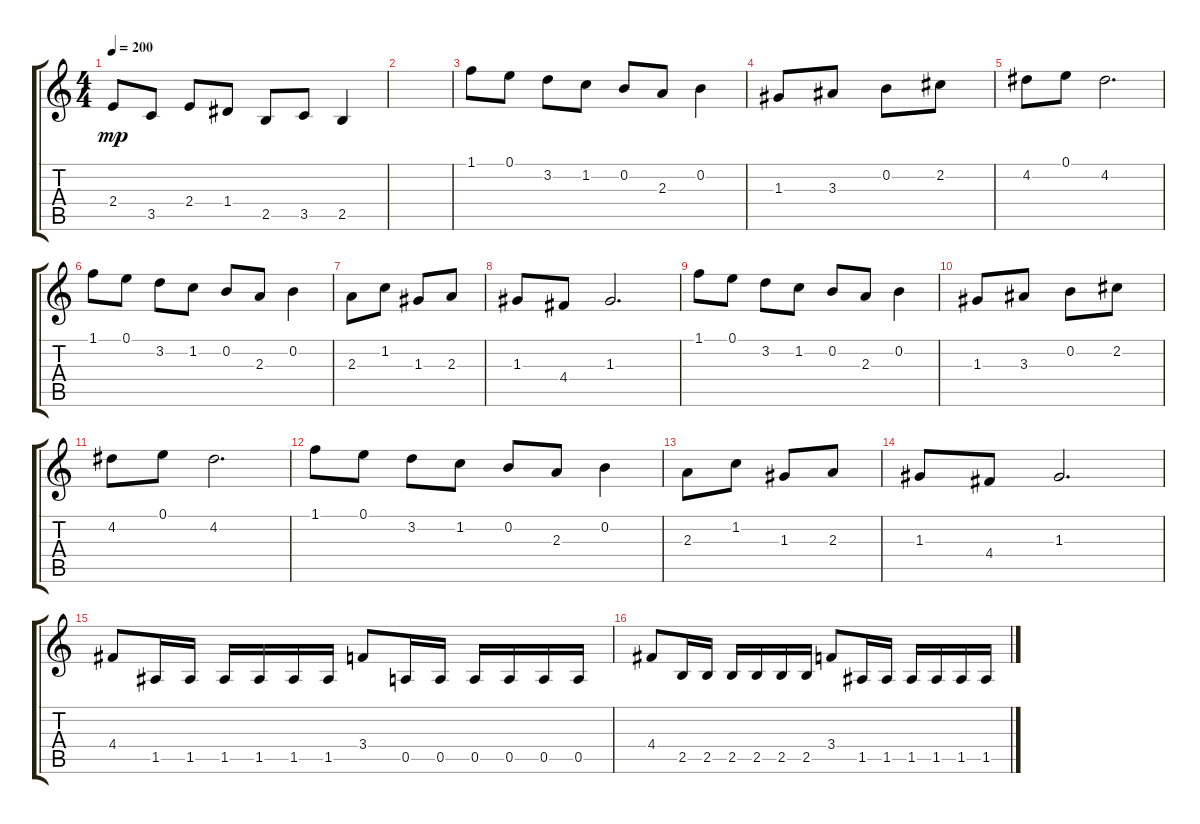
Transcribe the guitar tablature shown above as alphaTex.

\track "" {instrument overdrivenguitar}
\staff {score tabs}
\tuning (E4 B3 G3 D3 A2 E2) {hide}
\ts (4 4)
\tempo 200
\clef g2
\ks c
2.4.8{dy mp} 3.5.8 2.4.8 1.4.8 2.5.8 3.5.8 2.5.4 |
|
1.1.8 0.1.8 3.2.8 1.2.8 0.2.8 2.3.8 0.2.4 |
1.3.8 3.3.8 0.2.8 2.2.8 |
4.2.8 0.1.8 4.2.2{d} |
1.1.8 0.1.8 3.2.8 1.2.8 0.2.8 2.3.8 0.2.4 |
2.3.8 1.2.8 1.3.8 2.3.8 |
1.3.8 4.4.8 1.3.2{d} |
1.1.8 0.1.8 3.2.8 1.2.8 0.2.8 2.3.8 0.2.4 |
1.3.8 3.3.8 0.2.8 2.2.8 |
4.2.8 0.1.8 4.2.2{d} |
1.1.8 0.1.8 3.2.8 1.2.8 0.2.8 2.3.8 0.2.4 |
2.3.8 1.2.8 1.3.8 2.3.8 |
1.3.8 4.4.8 1.3.2{d} |
4.4.8 1.5.16 1.5.16 1.5.16 1.5.16 1.5.16 1.5.16 3.4.8 0.5.16 0.5.16 0.5.16 0.5.16 0.5.16 0.5.16 |
4.4.8 2.5.16 2.5.16 2.5.16 2.5.16 2.5.16 2.5.16 3.4.8 1.5.16 1.5.16 1.5.16 1.5.16 1.5.16 1.5.16
